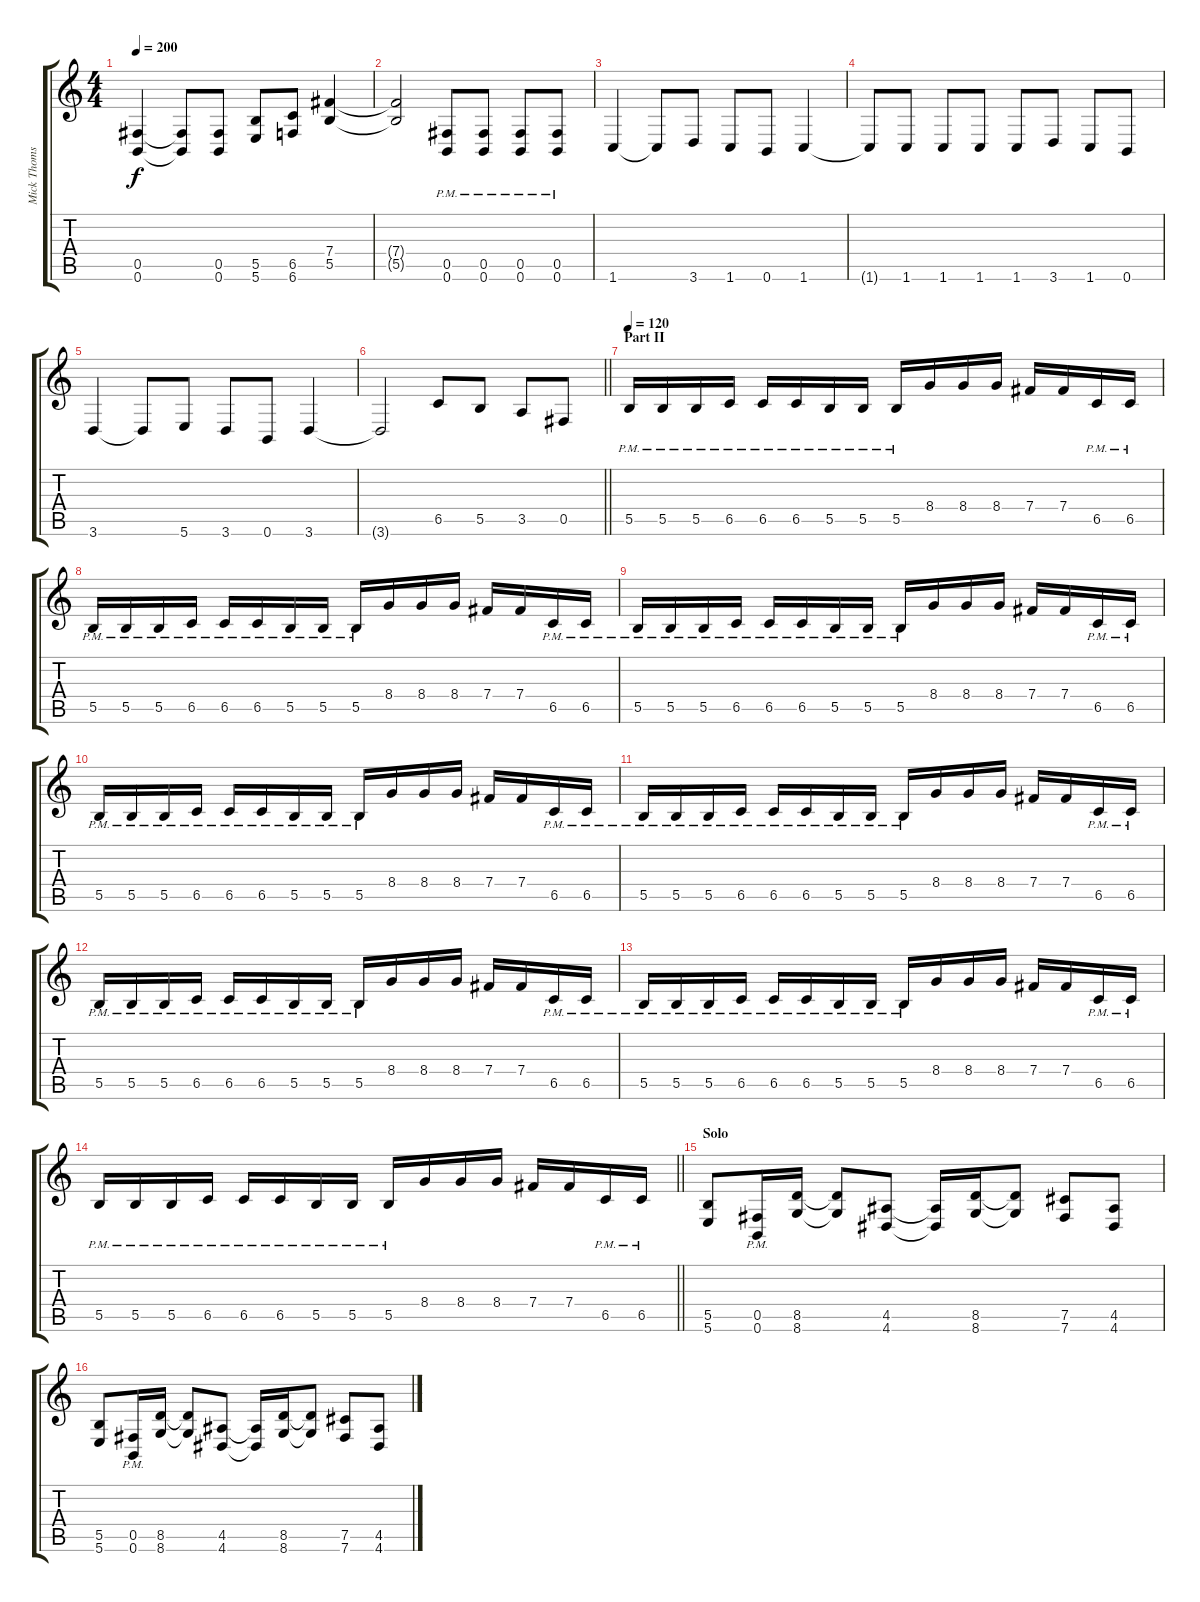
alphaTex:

\track ("Mick Thomson" "Mick Thoms") {instrument distortionguitar}
\staff {score tabs}
\tuning (Db4 Ab3 E3 B2 Gb2 B1) {hide}
\ts (4 4)
\tempo 200
\clef g2
\ks c
(0.5 0.6).4{dy f} (0.5{t} 0.6{t}).8 (0.5 0.6).8 (5.5 5.6).8 (6.5 6.6).8 (7.4 5.5).4 |
(7.4{t} 5.5{t}).2 (0.5{pm} 0.6{pm}).8 (0.5{pm} 0.6{pm}).8 (0.5{pm} 0.6{pm}).8 (0.5{pm} 0.6{pm}).8 |
1.6.4 1.6{t}.8 3.6.8 1.6.8 0.6.8 1.6.4 |
1.6{t}.8 1.6.8 1.6.8 1.6.8 1.6.8 3.6.8 1.6.8 0.6.8 |
3.6.4 3.6{t}.8 5.6.8 3.6.8 0.6.8 3.6.4 |
\barLineRight lightlight
3.6{t}.2 6.5.8 5.5.8 3.5.8 0.5.8 |
\section ("" "Part II")
\tempo 120
5.5{pm}.16 5.5{pm}.16 5.5{pm}.16 6.5{pm}.16 6.5{pm}.16 6.5{pm}.16 5.5{pm}.16 5.5{pm}.16 5.5{pm}.16 8.4.16 8.4.16 8.4.16 7.4.16 7.4.16 6.5{pm}.16 6.5{pm}.16 |
5.5{pm}.16 5.5{pm}.16 5.5{pm}.16 6.5{pm}.16 6.5{pm}.16 6.5{pm}.16 5.5{pm}.16 5.5{pm}.16 5.5{pm}.16 8.4.16 8.4.16 8.4.16 7.4.16 7.4.16 6.5{pm}.16 6.5{pm}.16 |
5.5{pm}.16 5.5{pm}.16 5.5{pm}.16 6.5{pm}.16 6.5{pm}.16 6.5{pm}.16 5.5{pm}.16 5.5{pm}.16 5.5{pm}.16 8.4.16 8.4.16 8.4.16 7.4.16 7.4.16 6.5{pm}.16 6.5{pm}.16 |
5.5{pm}.16 5.5{pm}.16 5.5{pm}.16 6.5{pm}.16 6.5{pm}.16 6.5{pm}.16 5.5{pm}.16 5.5{pm}.16 5.5{pm}.16 8.4.16 8.4.16 8.4.16 7.4.16 7.4.16 6.5{pm}.16 6.5{pm}.16 |
5.5{pm}.16 5.5{pm}.16 5.5{pm}.16 6.5{pm}.16 6.5{pm}.16 6.5{pm}.16 5.5{pm}.16 5.5{pm}.16 5.5{pm}.16 8.4.16 8.4.16 8.4.16 7.4.16 7.4.16 6.5{pm}.16 6.5{pm}.16 |
5.5{pm}.16 5.5{pm}.16 5.5{pm}.16 6.5{pm}.16 6.5{pm}.16 6.5{pm}.16 5.5{pm}.16 5.5{pm}.16 5.5{pm}.16 8.4.16 8.4.16 8.4.16 7.4.16 7.4.16 6.5{pm}.16 6.5{pm}.16 |
5.5{pm}.16 5.5{pm}.16 5.5{pm}.16 6.5{pm}.16 6.5{pm}.16 6.5{pm}.16 5.5{pm}.16 5.5{pm}.16 5.5{pm}.16 8.4.16 8.4.16 8.4.16 7.4.16 7.4.16 6.5{pm}.16 6.5{pm}.16 |
\barLineRight lightlight
5.5{pm}.16 5.5{pm}.16 5.5{pm}.16 6.5{pm}.16 6.5{pm}.16 6.5{pm}.16 5.5{pm}.16 5.5{pm}.16 5.5{pm}.16 8.4.16 8.4.16 8.4.16 7.4.16 7.4.16 6.5{pm}.16 6.5{pm}.16 |
\section ("" "Solo")
(5.5 5.6).8 (0.5{pm} 0.6{pm}).16 (8.5 8.6).16 (8.5{t} 8.6{t}).8 (4.5 4.6).8 (4.5{t} 4.6{t}).16 (8.5 8.6).16 (8.5{t} 8.6{t}).8 (7.5 7.6).8 (4.5 4.6).8 |
(5.5 5.6).8 (0.5{pm} 0.6{pm}).16 (8.5 8.6).16 (8.5{t} 8.6{t}).8 (4.5 4.6).8 (4.5{t} 4.6{t}).16 (8.5 8.6).16 (8.5{t} 8.6{t}).8 (7.5 7.6).8 (4.5 4.6).8
